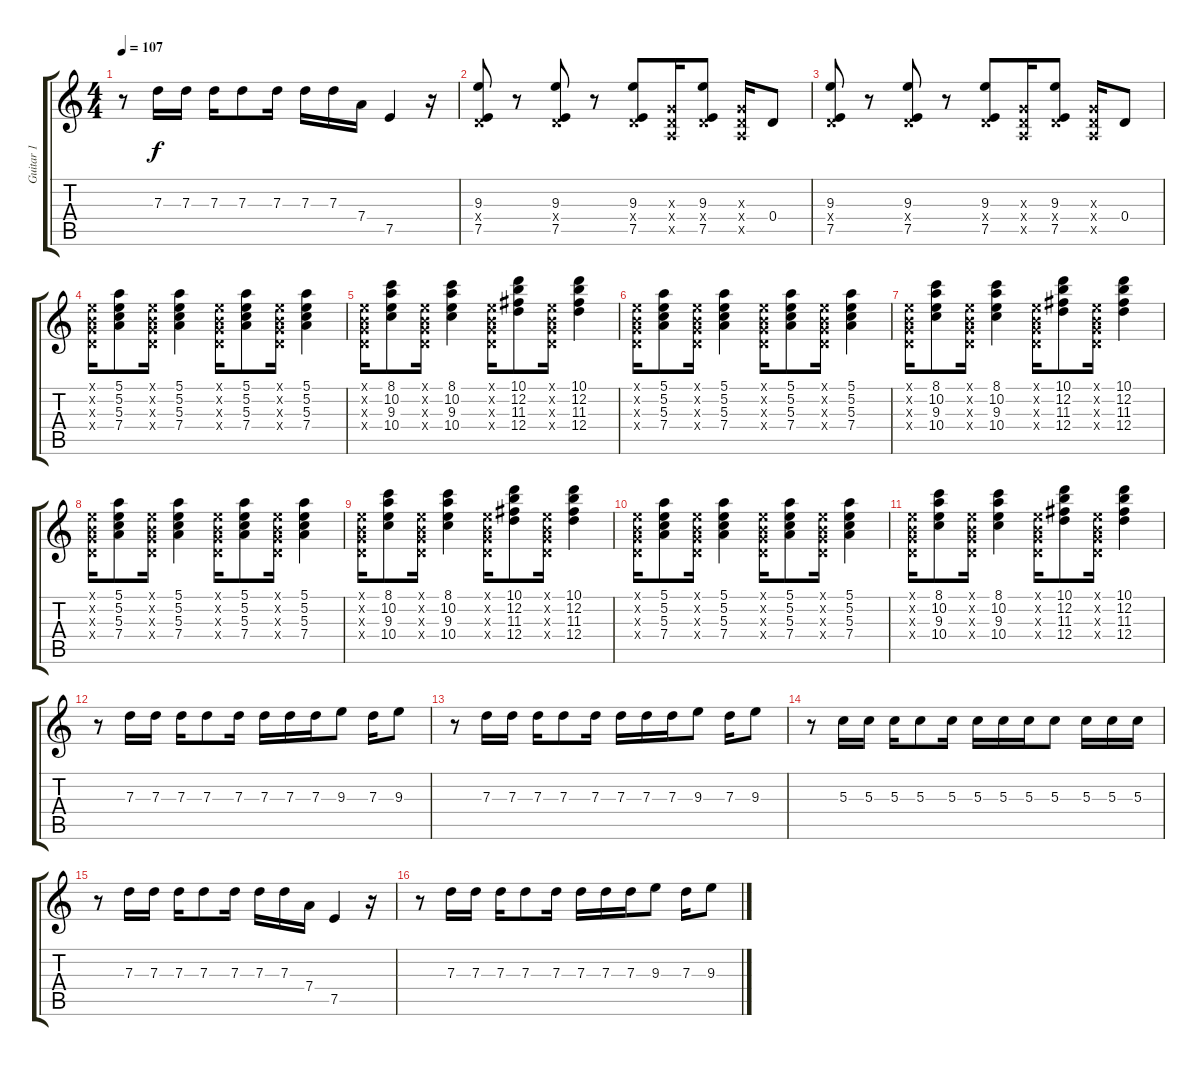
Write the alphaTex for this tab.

\track ("Guitar 1" "Guitar 1") {instrument overdrivenguitar}
\staff {score tabs}
\tuning (E4 B3 G3 D3 A2 E2) {hide}
\ts (4 4)
\tempo 107
\clef g2
\ks c
r.8{dy f} 7.3.16 7.3.16 7.3.16 7.3.8 7.3.16 7.3.16 7.3.16 7.4.16 7.5.4 r.16 |
(9.3 0.4{x} 7.5).8 r.8 (9.3 0.4{x} 7.5).8 r.8 (9.3 0.4{x} 7.5).8 (0.3{x} 0.4{x} 0.5{x}).16 (9.3 0.4{x} 7.5).8 (0.3{x} 0.4{x} 0.5{x}).16 0.4.8 |
(9.3 0.4{x} 7.5).8 r.8 (9.3 0.4{x} 7.5).8 r.8 (9.3 0.4{x} 7.5).8 (0.3{x} 0.4{x} 0.5{x}).16 (9.3 0.4{x} 7.5).8 (0.3{x} 0.4{x} 0.5{x}).16 0.4.8 |
(0.1{x} 0.2{x} 0.3{x} 0.4{x}).16 (5.1 5.2 5.3 7.4).8 (0.1{x} 0.2{x} 0.3{x} 0.4{x}).16 (5.1 5.2 5.3 7.4).4 (0.1{x} 0.2{x} 0.3{x} 0.4{x}).16 (5.1 5.2 5.3 7.4).8 (0.1{x} 0.2{x} 0.3{x} 0.4{x}).16 (5.1 5.2 5.3 7.4).4 |
(0.1{x} 0.2{x} 0.3{x} 0.4{x}).16 (8.1 10.2 9.3 10.4).8 (0.1{x} 0.2{x} 0.3{x} 0.4{x}).16 (8.1 10.2 9.3 10.4).4 (0.1{x} 0.2{x} 0.3{x} 0.4{x}).16 (10.1 12.2 11.3 12.4).8 (0.1{x} 0.2{x} 0.3{x} 0.4{x}).16 (10.1 12.2 11.3 12.4).4 |
(0.1{x} 0.2{x} 0.3{x} 0.4{x}).16 (5.1 5.2 5.3 7.4).8 (0.1{x} 0.2{x} 0.3{x} 0.4{x}).16 (5.1 5.2 5.3 7.4).4 (0.1{x} 0.2{x} 0.3{x} 0.4{x}).16 (5.1 5.2 5.3 7.4).8 (0.1{x} 0.2{x} 0.3{x} 0.4{x}).16 (5.1 5.2 5.3 7.4).4 |
(0.1{x} 0.2{x} 0.3{x} 0.4{x}).16 (8.1 10.2 9.3 10.4).8 (0.1{x} 0.2{x} 0.3{x} 0.4{x}).16 (8.1 10.2 9.3 10.4).4 (0.1{x} 0.2{x} 0.3{x} 0.4{x}).16 (10.1 12.2 11.3 12.4).8 (0.1{x} 0.2{x} 0.3{x} 0.4{x}).16 (10.1 12.2 11.3 12.4).4 |
(0.1{x} 0.2{x} 0.3{x} 0.4{x}).16 (5.1 5.2 5.3 7.4).8 (0.1{x} 0.2{x} 0.3{x} 0.4{x}).16 (5.1 5.2 5.3 7.4).4 (0.1{x} 0.2{x} 0.3{x} 0.4{x}).16 (5.1 5.2 5.3 7.4).8 (0.1{x} 0.2{x} 0.3{x} 0.4{x}).16 (5.1 5.2 5.3 7.4).4 |
(0.1{x} 0.2{x} 0.3{x} 0.4{x}).16 (8.1 10.2 9.3 10.4).8 (0.1{x} 0.2{x} 0.3{x} 0.4{x}).16 (8.1 10.2 9.3 10.4).4 (0.1{x} 0.2{x} 0.3{x} 0.4{x}).16 (10.1 12.2 11.3 12.4).8 (0.1{x} 0.2{x} 0.3{x} 0.4{x}).16 (10.1 12.2 11.3 12.4).4 |
(0.1{x} 0.2{x} 0.3{x} 0.4{x}).16 (5.1 5.2 5.3 7.4).8 (0.1{x} 0.2{x} 0.3{x} 0.4{x}).16 (5.1 5.2 5.3 7.4).4 (0.1{x} 0.2{x} 0.3{x} 0.4{x}).16 (5.1 5.2 5.3 7.4).8 (0.1{x} 0.2{x} 0.3{x} 0.4{x}).16 (5.1 5.2 5.3 7.4).4 |
(0.1{x} 0.2{x} 0.3{x} 0.4{x}).16 (8.1 10.2 9.3 10.4).8 (0.1{x} 0.2{x} 0.3{x} 0.4{x}).16 (8.1 10.2 9.3 10.4).4 (0.1{x} 0.2{x} 0.3{x} 0.4{x}).16 (10.1 12.2 11.3 12.4).8 (0.1{x} 0.2{x} 0.3{x} 0.4{x}).16 (10.1 12.2 11.3 12.4).4 |
r.8 7.3.16 7.3.16 7.3.16 7.3.8 7.3.16 7.3.16 7.3.16 7.3.16 9.3.8 7.3.16 9.3.8 |
r.8 7.3.16 7.3.16 7.3.16 7.3.8 7.3.16 7.3.16 7.3.16 7.3.16 9.3.8 7.3.16 9.3.8 |
r.8 5.3.16 5.3.16 5.3.16 5.3.8 5.3.16 5.3.16 5.3.16 5.3.16 5.3.8 5.3.16 5.3.16 5.3.16 |
r.8 7.3.16 7.3.16 7.3.16 7.3.8 7.3.16 7.3.16 7.3.16 7.4.16 7.5.4 r.16 |
r.8 7.3.16 7.3.16 7.3.16 7.3.8 7.3.16 7.3.16 7.3.16 7.3.16 9.3.8 7.3.16 9.3.8
